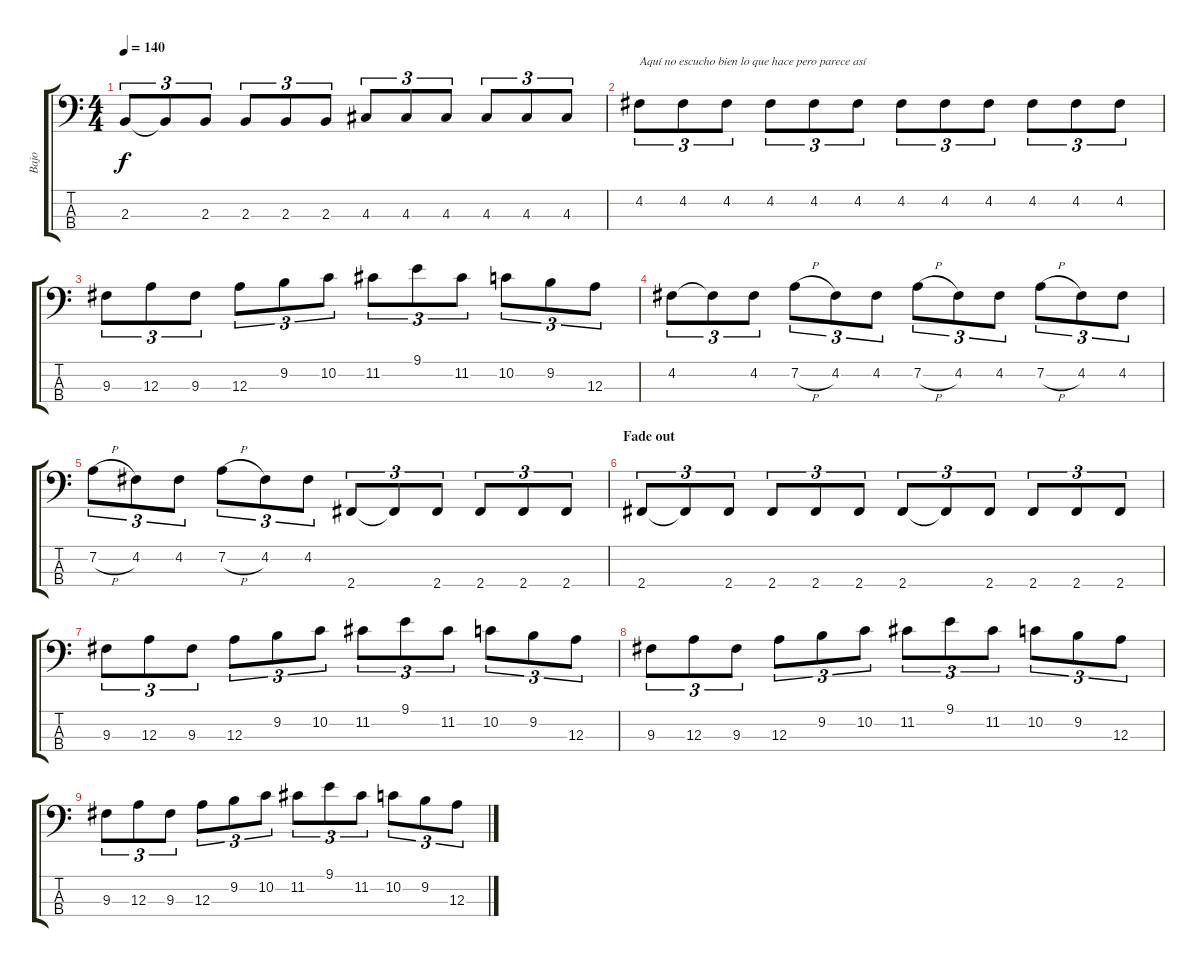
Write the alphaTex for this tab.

\track ("Bajo" "Bajo") {instrument electricbasspick}
\staff {score tabs}
\tuning (G2 D2 A1 E1) {hide}
\ts (4 4)
\tempo 140
\clef f4
\ks c
2.3.8{tu (3 2) dy f} 2.3{t}.8{tu (3 2)} 2.3.8{tu (3 2)} 2.3.8{tu (3 2)} 2.3.8{tu (3 2)} 2.3.8{tu (3 2)} 4.3.8{tu (3 2)} 4.3.8{tu (3 2)} 4.3.8{tu (3 2)} 4.3.8{tu (3 2)} 4.3.8{tu (3 2)} 4.3.8{tu (3 2)} |
4.2.8{tu (3 2) txt "Aquí no escucho bien lo que hace pero parece así"} 4.2.8{tu (3 2)} 4.2.8{tu (3 2)} 4.2.8{tu (3 2)} 4.2.8{tu (3 2)} 4.2.8{tu (3 2)} 4.2.8{tu (3 2)} 4.2.8{tu (3 2)} 4.2.8{tu (3 2)} 4.2.8{tu (3 2)} 4.2.8{tu (3 2)} 4.2.8{tu (3 2)} |
9.3.8{tu (3 2)} 12.3.8{tu (3 2)} 9.3.8{tu (3 2)} 12.3.8{tu (3 2)} 9.2.8{tu (3 2)} 10.2.8{tu (3 2)} 11.2.8{tu (3 2)} 9.1.8{tu (3 2)} 11.2.8{tu (3 2)} 10.2.8{tu (3 2)} 9.2.8{tu (3 2)} 12.3.8{tu (3 2)} |
4.2.8{tu (3 2)} 4.2{t}.8{tu (3 2)} 4.2.8{tu (3 2)} 7.2{h}.8{tu (3 2)} 4.2.8{tu (3 2)} 4.2.8{tu (3 2)} 7.2{h}.8{tu (3 2)} 4.2.8{tu (3 2)} 4.2.8{tu (3 2)} 7.2{h}.8{tu (3 2)} 4.2.8{tu (3 2)} 4.2.8{tu (3 2)} |
7.2{h}.8{tu (3 2)} 4.2.8{tu (3 2)} 4.2.8{tu (3 2)} 7.2{h}.8{tu (3 2)} 4.2.8{tu (3 2)} 4.2.8{tu (3 2)} 2.4.8{tu (3 2)} 2.4{t}.8{tu (3 2)} 2.4.8{tu (3 2)} 2.4.8{tu (3 2)} 2.4.8{tu (3 2)} 2.4.8{tu (3 2)} |
\section ("" "Fade out")
2.4.8{tu (3 2)} 2.4{t}.8{tu (3 2)} 2.4.8{tu (3 2)} 2.4.8{tu (3 2)} 2.4.8{tu (3 2)} 2.4.8{tu (3 2)} 2.4.8{tu (3 2)} 2.4{t}.8{tu (3 2)} 2.4.8{tu (3 2)} 2.4.8{tu (3 2)} 2.4.8{tu (3 2)} 2.4.8{tu (3 2)} |
9.3.8{tu (3 2)} 12.3.8{tu (3 2)} 9.3.8{tu (3 2)} 12.3.8{tu (3 2)} 9.2.8{tu (3 2)} 10.2.8{tu (3 2)} 11.2.8{tu (3 2)} 9.1.8{tu (3 2)} 11.2.8{tu (3 2)} 10.2.8{tu (3 2)} 9.2.8{tu (3 2)} 12.3.8{tu (3 2)} |
9.3.8{tu (3 2)} 12.3.8{tu (3 2)} 9.3.8{tu (3 2)} 12.3.8{tu (3 2)} 9.2.8{tu (3 2)} 10.2.8{tu (3 2)} 11.2.8{tu (3 2)} 9.1.8{tu (3 2)} 11.2.8{tu (3 2)} 10.2.8{tu (3 2)} 9.2.8{tu (3 2)} 12.3.8{tu (3 2)} |
9.3.8{tu (3 2)} 12.3.8{tu (3 2)} 9.3.8{tu (3 2)} 12.3.8{tu (3 2)} 9.2.8{tu (3 2)} 10.2.8{tu (3 2)} 11.2.8{tu (3 2)} 9.1.8{tu (3 2)} 11.2.8{tu (3 2)} 10.2.8{tu (3 2)} 9.2.8{tu (3 2)} 12.3.8{tu (3 2)}
